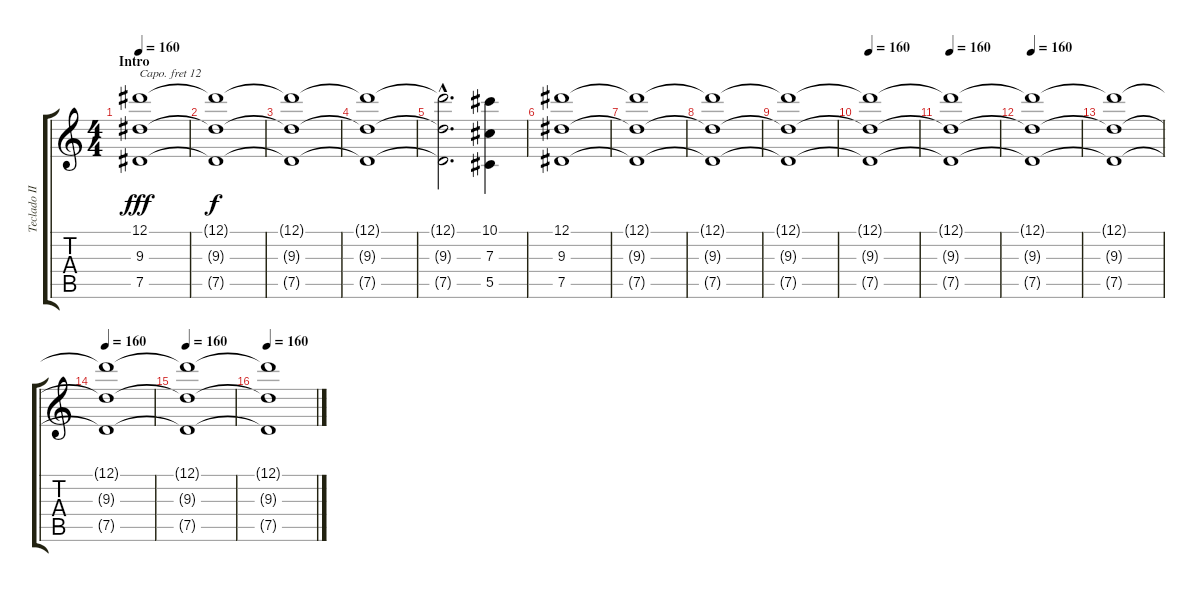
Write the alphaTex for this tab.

\track ("Teclado III" "Teclado II") {instrument churchorgan}
\staff {score tabs}
\capo 12
\tuning (Eb4 Bb3 Gb3 Db3 Ab2 Eb2) {hide}
\ts (4 4)
\section ("" "Intro")
\tempo 160
\clef g2
\ks c
(12.1 9.3 7.5).1{dy fff volume 9 instrument churchorgan} |
(12.1{t} 9.3{t} 7.5{t}).1{dy f} |
(12.1{t} 9.3{t} 7.5{t}).1 |
(12.1{t} 9.3{t} 7.5{t}).1 |
(12.1{hac t} 9.3{hac t} 7.5{hac t}).2{d} (10.1 7.3 5.5).4 |
(12.1 9.3 7.5).1 |
(12.1{t} 9.3{t} 7.5{t}).1 |
(12.1{t} 9.3{t} 7.5{t}).1 |
(12.1{t} 9.3{t} 7.5{t}).1 |
\tempo 160
(12.1{t} 9.3{t} 7.5{t}).1{volume 8} |
\tempo 160
(12.1{t} 9.3{t} 7.5{t}).1 |
\tempo 160
(12.1{t} 9.3{t} 7.5{t}).1 |
(12.1{t} 9.3{t} 7.5{t}).1 |
\tempo 160
(12.1{t} 9.3{t} 7.5{t}).1 |
\tempo 160
(12.1{t} 9.3{t} 7.5{t}).1 |
\tempo 160
(12.1{t} 9.3{t} 7.5{t}).1
